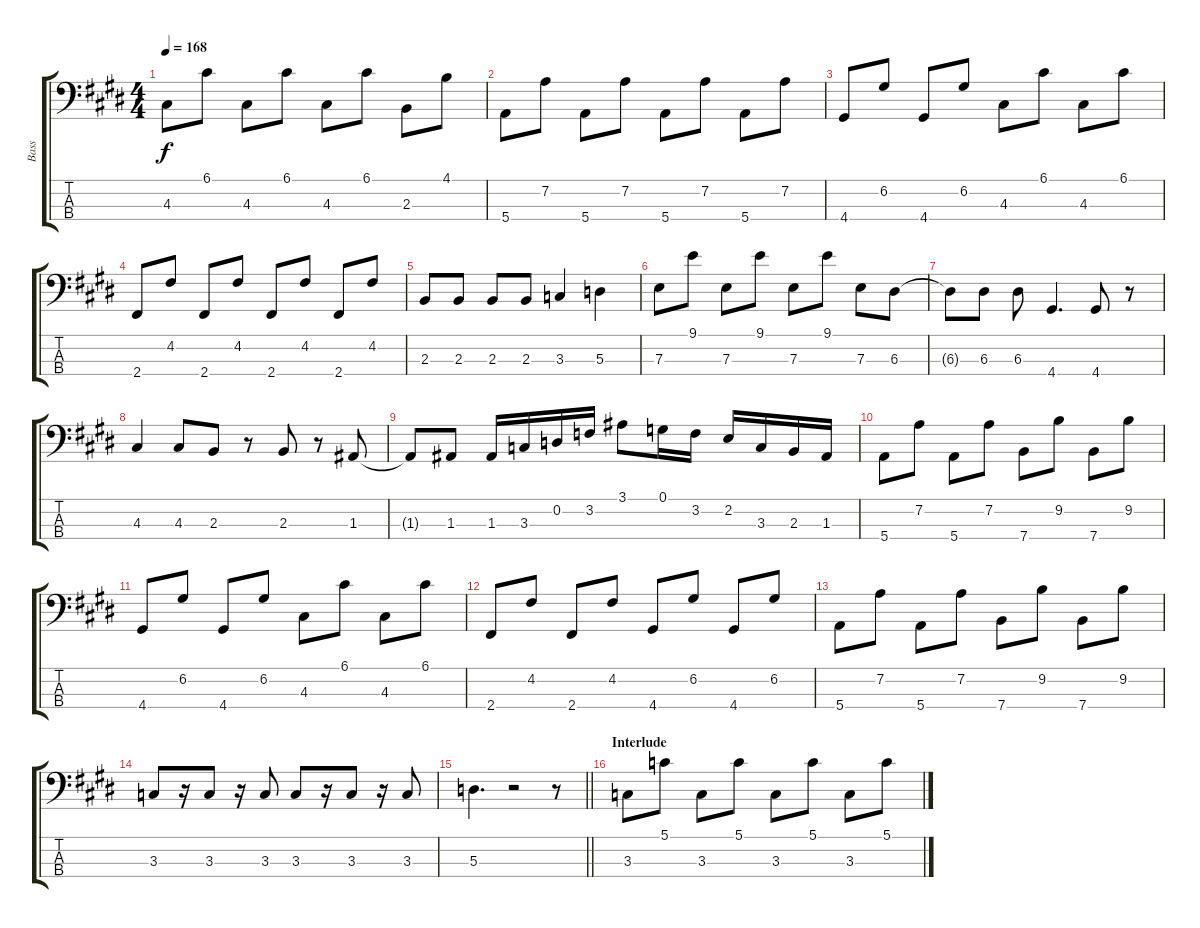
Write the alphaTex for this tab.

\track ("Bass" "Bass") {instrument synthbass2}
\staff {score tabs}
\tuning (G2 D2 A1 E1) {hide}
\ts (4 4)
\tempo 168
\clef f4
\ks e
4.3.8{dy f} 6.1.8 4.3.8 6.1.8 4.3.8 6.1.8 2.3.8 4.1.8 |
5.4.8 7.2.8 5.4.8 7.2.8 5.4.8 7.2.8 5.4.8 7.2.8 |
4.4.8 6.2.8 4.4.8 6.2.8 4.3.8 6.1.8 4.3.8 6.1.8 |
2.4.8 4.2.8 2.4.8 4.2.8 2.4.8 4.2.8 2.4.8 4.2.8 |
2.3.8 2.3.8 2.3.8 2.3.8 3.3.4 5.3.4 |
7.3.8 9.1.8 7.3.8 9.1.8 7.3.8 9.1.8 7.3.8 6.3.8 |
6.3{t}.8 6.3.8 6.3.8 4.4.4{d} 4.4.8 r.8 |
4.3.4 4.3.8 2.3.8 r.8 2.3.8 r.8 1.3.8 |
1.3{t}.8 1.3.8 1.3.16 3.3.16 0.2.16 3.2.16 3.1.8 0.1.16 3.2.16 2.2.16 3.3.16 2.3.16 1.3.16 |
5.4.8 7.2.8 5.4.8 7.2.8 7.4.8 9.2.8 7.4.8 9.2.8 |
4.4.8 6.2.8 4.4.8 6.2.8 4.3.8 6.1.8 4.3.8 6.1.8 |
2.4.8 4.2.8 2.4.8 4.2.8 4.4.8 6.2.8 4.4.8 6.2.8 |
5.4.8 7.2.8 5.4.8 7.2.8 7.4.8 9.2.8 7.4.8 9.2.8 |
3.3.8 r.16 3.3.8 r.16 3.3.8 3.3.8 r.16 3.3.8 r.16 3.3.8 |
\barLineRight lightlight
5.3.4{d} r.2 r.8 |
\section ("" "Interlude")
3.3.8 5.1.8 3.3.8 5.1.8 3.3.8 5.1.8 3.3.8 5.1.8
